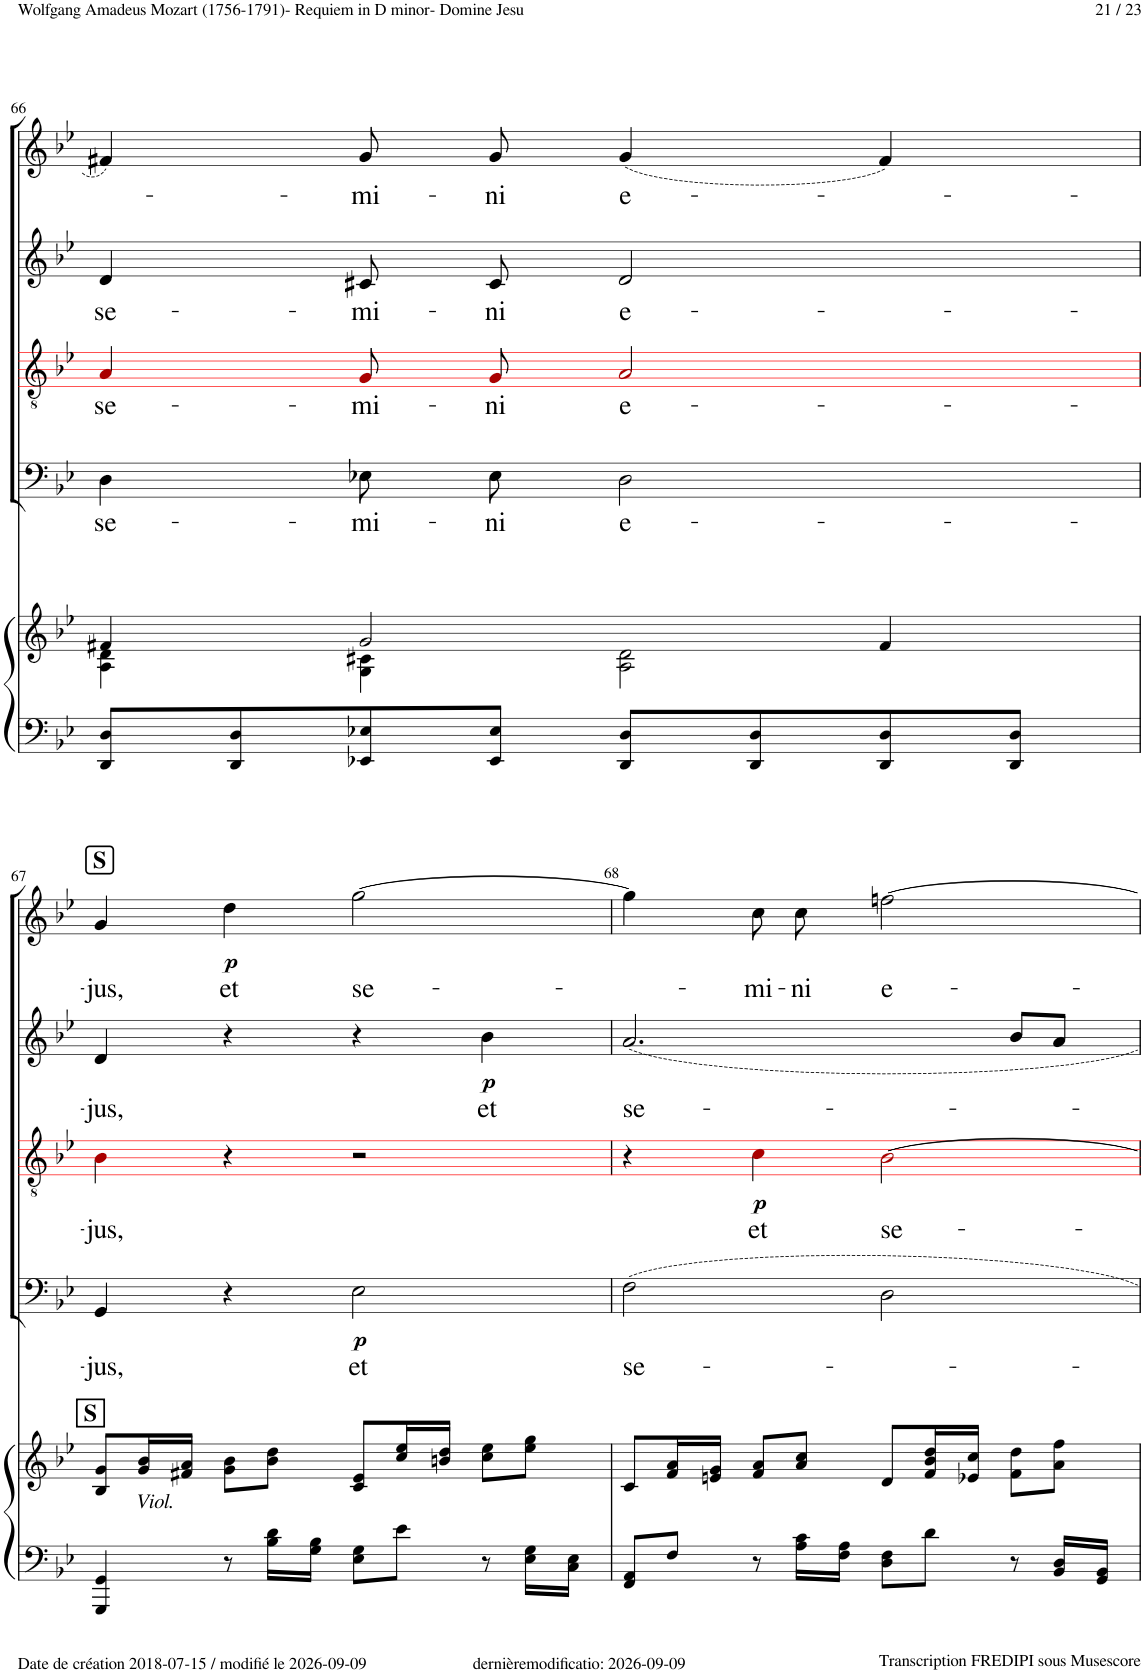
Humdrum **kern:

**kern	**kern	**kern	**text	**dynam	**kern	**text	**dynam	**kern	**text	**dynam	**kern	**text	**dynam
*part5	*part5	*part4	*part4	*part4	*part3	*part3	*part3	*part2	*part2	*part2	*part1	*part1	*part1
*staff6	*staff5	*staff4	*staff4	*staff4	*staff3	*staff3	*staff3	*staff2	*staff2	*staff2	*staff1	*staff1	*staff1
*I"Piano	*	*I"Bass	*	*	*I"Tenor	*	*	*I"Alto	*	*	*I"Soprano	*	*
*I'Pno	*	*	*	*	*	*	*	*	*	*	*	*	*
!!LO:PB:g=z
*clefF4	*clefG2	*clefF4	*	*	*clefGv2	*	*	*clefG2	*	*	*clefG2	*	*
*	*	*	*	*	*ITrd8c14	*	*	*	*	*	*	*	*
*k[b-e-]	*k[b-e-]	*k[b-e-]	*	*	*k[b-e-]	*	*	*k[b-e-]	*	*	*k[b-e-]	*	*
*M4/4	*M4/4	*M4/4	*	*	*M4/4	*	*	*M4/4	*	*	*M4/4	*	*
*met(c)	*met(c)	*met(c)	*	*	*met(c)	*	*	*met(c)	*	*	*met(c)	*	*
=66	=66	=66	=66	=66	=66	=66	=66	=66	=66	=66	=66	=66	=66
*	*^	*	*	*	*	*	*	*	*	*	*	*	*
!	!	!	!	!LO:LY:b	!	!	!LO:LY:b	!	!	!LO:LY:b	!	!	!	!
8DD/ 8D/L	4f#X/	4A\ 4d\	4D!\	se-	.	4A!i/	se-	.	4d!/	se-	.	4f#X!/	.	.
8DD/ 8D/	.	.	.	.	.	.	.	.	.	.	.	.	.	.
!	!	!	!	!LO:LY:b	!	!	!LO:LY:b	!	!	!LO:LY:b	!	!	!LO:LY:b	!
8EE-X/ 8E-X/	2g/	4G\ 4c#X\	8E-X!\L	-mi-	.	8G!i/L	-mi-	.	8c#X!/	-mi-	.	8g!/L	-mi-	.
!	!	!	!	!LO:LY:b	!	!	!LO:LY:b	!	!	!LO:LY:b	!	!	!LO:LY:b	!
8EE-/ 8E-/J	.	.	8E-!\J	-ni	.	8G!i/J	-ni	.	8c#!/	-ni	.	8g!/J	-ni	.
!	!	!	!	!LO:LY:b	!	!	!LO:LY:b	!	!	!LO:LY:b	!	!	!LO:LY:b	!
8DD/ 8D/L	.	2A\ 2d\	2D!\	e-	.	2A!i/	e-	.	2d!/	e-	.	(4g!/	e-	.
8DD/ 8D/	.	.	.	.	.	.	.	.	.	.	.	.	.	.
8DD/ 8D/	4f#/	.	.	.	.	.	.	.	.	.	.	4f#!/)	.	.
8DD/ 8D/J	.	.	.	.	.	.	.	.	.	.	.	.	.	.
*	*v	*v	*	*	*	*	*	*	*	*	*	*	*	*
!!LO:LB:g=z
!!LO:REH:place=s1:a:B:cj:fs=14:t=S
=67	=67	=67	=67	=67	=67	=67	=67	=67	=67	=67	=67	=67	=67
!	!LO:TX:a:B:t=S	!	!	!	!	!	!	!	!	!	!	!	!
!	!	!	!LO:LY:b	!	!	!LO:LY:b	!	!	!LO:LY:b	!	!	!LO:LY:b	!
4GGG/ 4GG/	8B-/ 8g/L	4GG!/	-jus,	.	4B-!i\	-jus,	.	4d!/	-jus,	.	4g!/	-jus,	.
!	!LO:TX:b:i:t=Viol.	!	!	!	!	!	!	!	!	!	!	!	!
.	16g/ 16b-/L	.	.	.	.	.	.	.	.	.	.	.	.
.	16f#X/ 16a/JJ	.	.	.	.	.	.	.	.	.	.	.	.
!	!	!	!	!	!	!	!	!	!	!	!	!LO:LY:b	!LO:DY:b
8r	8g\ 8b-\L	4r	.	.	4r	.	.	4r	.	.	4dd!\	et	p
16B-\ 16d\LL	8b-\ 8dd\J	.	.	.	.	.	.	.	.	.	.	.	.
16G\ 16B-\JJ	.	.	.	.	.	.	.	.	.	.	.	.	.
!	!	!	!LO:LY:b	!LO:DY:b	!	!	!	!	!	!	!	!LO:LY:b	!
8E-\ 8G\L	8c/ 8e-/L	2E-!\	et	p	2r	.	.	4r	.	.	[2gg!\	se-	.
8e-\J	16cc/ 16ee-/L	.	.	.	.	.	.	.	.	.	.	.	.
.	16bn/ 16dd/JJ	.	.	.	.	.	.	.	.	.	.	.	.
!	!	!	!	!	!	!	!	!	!LO:LY:b	!LO:DY:b	!	!	!
8r	8cc\ 8ee-\L	.	.	.	.	.	.	4b-!\	et	p	.	.	.
16E-\ 16G\LL	8ee-\ 8gg\J	.	.	.	.	.	.	.	.	.	.	.	.
16C\ 16E-\JJ	.	.	.	.	.	.	.	.	.	.	.	.	.
=68	=68	=68	=68	=68	=68	=68	=68	=68	=68	=68	=68	=68	=68
!	!	!	!LO:LY:b	!	!	!	!	!	!LO:LY:b	!	!	!	!
8FF/ 8AA/L	8c/L	2F!\	se-	.	4r	.	.	2.a!/	se-	.	4gg!\]	.	.
8F/J	16f/ 16a/L	.	.	.	.	.	.	.	.	.	.	.	.
.	16en/ 16g/JJ	.	.	.	.	.	.	.	.	.	.	.	.
!	!	!	!	!	!	!LO:LY:b	!LO:DY:b	!	!	!	!	!LO:LY:b	!
8r	8f/ 8a/L	.	.	.	4c!i\	et	p	.	.	.	8cc!\L	-mi-	.
!	!	!	!	!	!	!	!	!	!	!	!	!LO:LY:b	!
16A\ 16c\LL	8a/ 8cc/J	.	.	.	.	.	.	.	.	.	8cc!\J	-ni	.
16F\ 16A\JJ	.	.	.	.	.	.	.	.	.	.	.	.	.
!	!	!	!	!	!	!LO:LY:b	!	!	!	!	!	!LO:LY:b	!
8D\ 8F\L	8d/L	2D!\	.	.	[2B-!i\	se-	.	.	.	.	[2ffn!\	e-	.
8d\J	16f/ 16b-/ 16dd/L	.	.	.	.	.	.	.	.	.	.	.	.
.	16e-X/ 16cc/JJ	.	.	.	.	.	.	.	.	.	.	.	.
8r	8f\ 8dd\L	.	.	.	.	.	.	8b-!/L	.	.	.	.	.
16BB-/ 16D/LL	8a\ 8ff\J	.	.	.	.	.	.	8a!/J	.	.	.	.	.
16GG/ 16BB-/JJ	.	.	.	.	.	.	.	.	.	.	.	.	.
=	=	=	=	=	=	=	=	=	=	=	=	=	=
*-	*-	*-	*-	*-	*-	*-	*-	*-	*-	*-	*-	*-	*-
